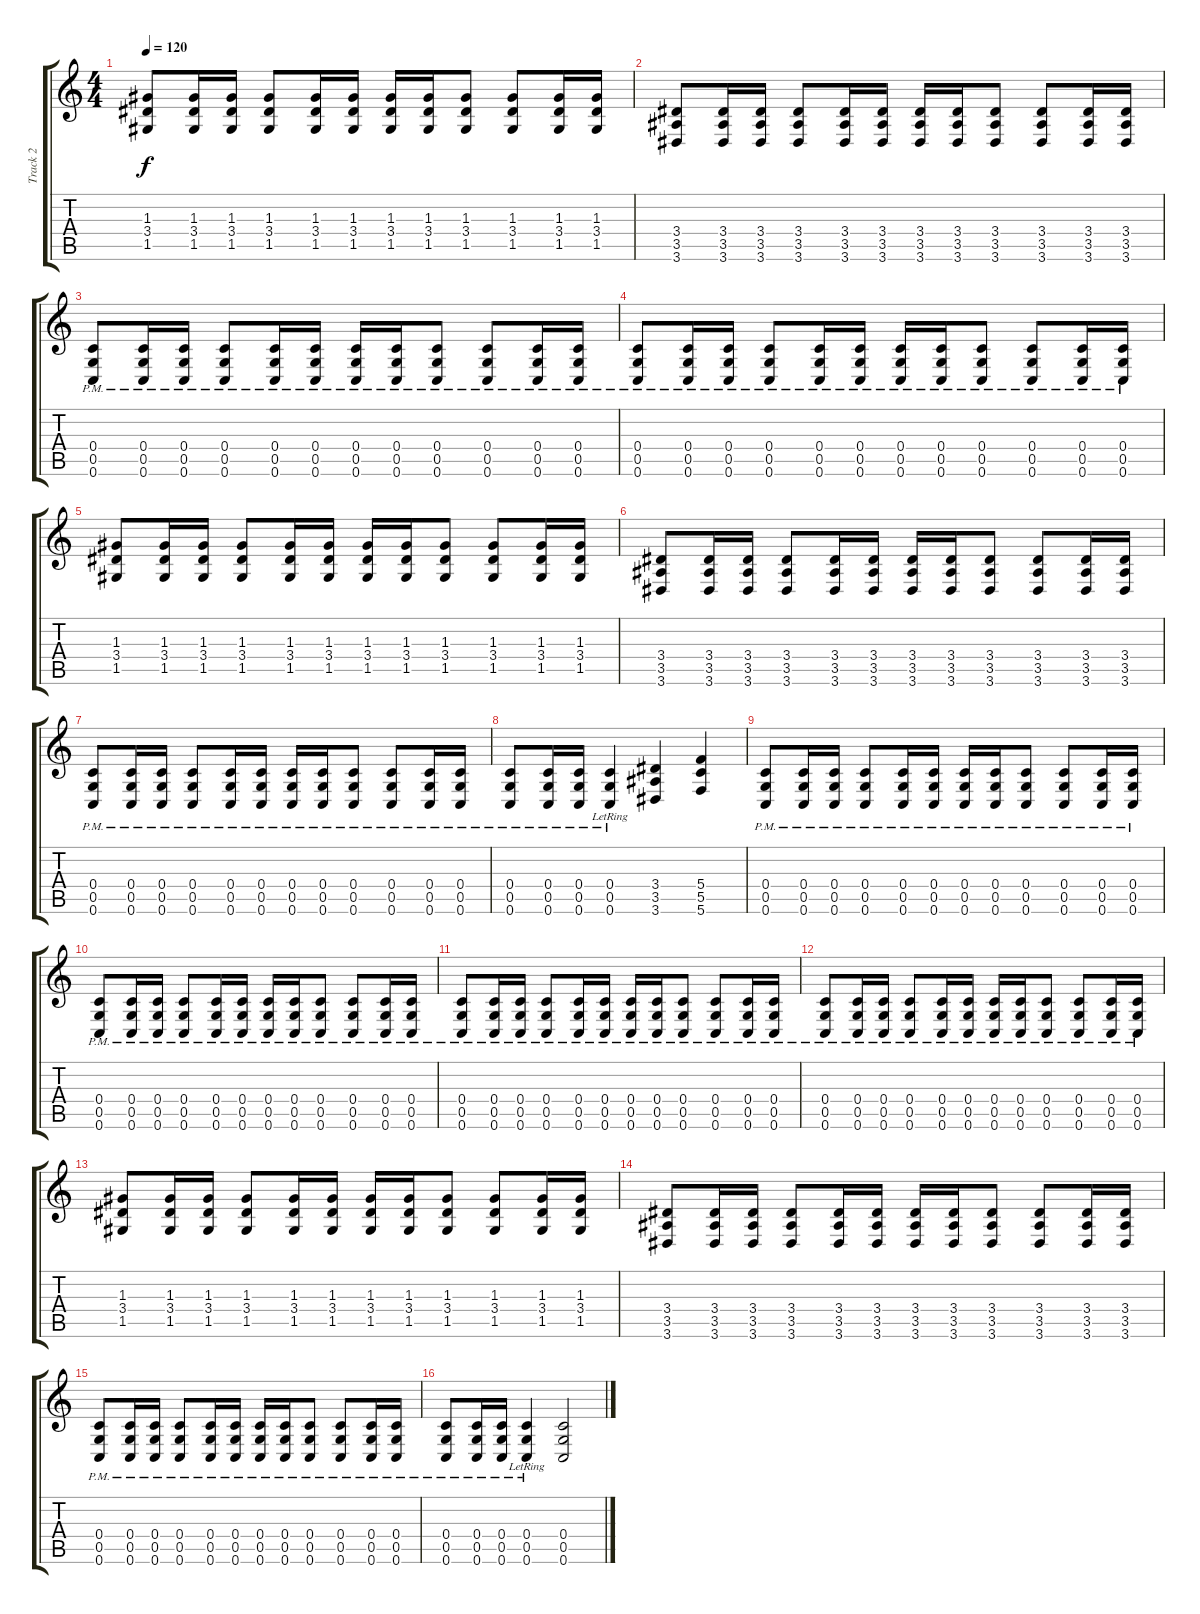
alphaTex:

\track ("Track 2" "Track 2") {instrument distortionguitar}
\staff {score tabs}
\tuning (E4 C4 G3 C3 G2 C2) {hide}
\ts (4 4)
\tempo 120
\clef g2
\ks c
(1.3 3.4 1.5).8{dy f} (1.3 3.4 1.5).16 (1.3 3.4 1.5).16 (1.3 3.4 1.5).8 (1.3 3.4 1.5).16 (1.3 3.4 1.5).16 (1.3 3.4 1.5).16 (1.3 3.4 1.5).16 (1.3 3.4 1.5).8 (1.3 3.4 1.5).8 (1.3 3.4 1.5).16 (1.3 3.4 1.5).16 |
(3.4 3.5 3.6).8 (3.4 3.5 3.6).16 (3.4 3.5 3.6).16 (3.4 3.5 3.6).8 (3.4 3.5 3.6).16 (3.4 3.5 3.6).16 (3.4 3.5 3.6).16 (3.4 3.5 3.6).16 (3.4 3.5 3.6).8 (3.4 3.5 3.6).8 (3.4 3.5 3.6).16 (3.4 3.5 3.6).16 |
(0.4{pm} 0.5{pm} 0.6{pm}).8 (0.4{pm} 0.5{pm} 0.6{pm}).16 (0.4{pm} 0.5{pm} 0.6{pm}).16 (0.4{pm} 0.5{pm} 0.6{pm}).8 (0.4{pm} 0.5{pm} 0.6{pm}).16 (0.4{pm} 0.5{pm} 0.6{pm}).16 (0.4{pm} 0.5{pm} 0.6{pm}).16 (0.4{pm} 0.5{pm} 0.6{pm}).16 (0.4{pm} 0.5{pm} 0.6{pm}).8 (0.4{pm} 0.5{pm} 0.6{pm}).8 (0.4{pm} 0.5{pm} 0.6{pm}).16 (0.4{pm} 0.5{pm} 0.6{pm}).16 |
(0.4{pm} 0.5{pm} 0.6{pm}).8 (0.4{pm} 0.5{pm} 0.6{pm}).16 (0.4{pm} 0.5{pm} 0.6{pm}).16 (0.4{pm} 0.5{pm} 0.6{pm}).8 (0.4{pm} 0.5{pm} 0.6{pm}).16 (0.4{pm} 0.5{pm} 0.6{pm}).16 (0.4{pm} 0.5{pm} 0.6{pm}).16 (0.4{pm} 0.5{pm} 0.6{pm}).16 (0.4{pm} 0.5{pm} 0.6{pm}).8 (0.4{pm} 0.5{pm} 0.6{pm}).8 (0.4{pm} 0.5{pm} 0.6{pm}).16 (0.4{pm} 0.5{pm} 0.6{pm}).16 |
(1.3 3.4 1.5).8 (1.3 3.4 1.5).16 (1.3 3.4 1.5).16 (1.3 3.4 1.5).8 (1.3 3.4 1.5).16 (1.3 3.4 1.5).16 (1.3 3.4 1.5).16 (1.3 3.4 1.5).16 (1.3 3.4 1.5).8 (1.3 3.4 1.5).8 (1.3 3.4 1.5).16 (1.3 3.4 1.5).16 |
(3.4 3.5 3.6).8 (3.4 3.5 3.6).16 (3.4 3.5 3.6).16 (3.4 3.5 3.6).8 (3.4 3.5 3.6).16 (3.4 3.5 3.6).16 (3.4 3.5 3.6).16 (3.4 3.5 3.6).16 (3.4 3.5 3.6).8 (3.4 3.5 3.6).8 (3.4 3.5 3.6).16 (3.4 3.5 3.6).16 |
(0.4{pm} 0.5{pm} 0.6{pm}).8 (0.4{pm} 0.5{pm} 0.6{pm}).16 (0.4{pm} 0.5{pm} 0.6{pm}).16 (0.4{pm} 0.5{pm} 0.6{pm}).8 (0.4{pm} 0.5{pm} 0.6{pm}).16 (0.4{pm} 0.5{pm} 0.6{pm}).16 (0.4{pm} 0.5{pm} 0.6{pm}).16 (0.4{pm} 0.5{pm} 0.6{pm}).16 (0.4{pm} 0.5{pm} 0.6{pm}).8 (0.4{pm} 0.5{pm} 0.6{pm}).8 (0.4{pm} 0.5{pm} 0.6{pm}).16 (0.4{pm} 0.5{pm} 0.6{pm}).16 |
(0.4{pm} 0.5{pm} 0.6{pm}).8 (0.4{pm} 0.5{pm} 0.6{pm}).16 (0.4{pm} 0.5{pm} 0.6{pm}).16 (0.4{pm lr} 0.5{pm lr} 0.6{pm lr}).4 (3.4 3.5 3.6).4 (5.4 5.5 5.6).4 |
(0.4{pm} 0.5{pm} 0.6{pm}).8 (0.4{pm} 0.5{pm} 0.6{pm}).16 (0.4{pm} 0.5{pm} 0.6{pm}).16 (0.4{pm} 0.5{pm} 0.6{pm}).8 (0.4{pm} 0.5{pm} 0.6{pm}).16 (0.4{pm} 0.5{pm} 0.6{pm}).16 (0.4{pm} 0.5{pm} 0.6{pm}).16 (0.4{pm} 0.5{pm} 0.6{pm}).16 (0.4{pm} 0.5{pm} 0.6{pm}).8 (0.4{pm} 0.5{pm} 0.6{pm}).8 (0.4{pm} 0.5{pm} 0.6{pm}).16 (0.4{pm} 0.5{pm} 0.6{pm}).16 |
(0.4{pm} 0.5{pm} 0.6{pm}).8 (0.4{pm} 0.5{pm} 0.6{pm}).16 (0.4{pm} 0.5{pm} 0.6{pm}).16 (0.4{pm} 0.5{pm} 0.6{pm}).8 (0.4{pm} 0.5{pm} 0.6{pm}).16 (0.4{pm} 0.5{pm} 0.6{pm}).16 (0.4{pm} 0.5{pm} 0.6{pm}).16 (0.4{pm} 0.5{pm} 0.6{pm}).16 (0.4{pm} 0.5{pm} 0.6{pm}).8 (0.4{pm} 0.5{pm} 0.6{pm}).8 (0.4{pm} 0.5{pm} 0.6{pm}).16 (0.4{pm} 0.5{pm} 0.6{pm}).16 |
(0.4{pm} 0.5{pm} 0.6{pm}).8 (0.4{pm} 0.5{pm} 0.6{pm}).16 (0.4{pm} 0.5{pm} 0.6{pm}).16 (0.4{pm} 0.5{pm} 0.6{pm}).8 (0.4{pm} 0.5{pm} 0.6{pm}).16 (0.4{pm} 0.5{pm} 0.6{pm}).16 (0.4{pm} 0.5{pm} 0.6{pm}).16 (0.4{pm} 0.5{pm} 0.6{pm}).16 (0.4{pm} 0.5{pm} 0.6{pm}).8 (0.4{pm} 0.5{pm} 0.6{pm}).8 (0.4{pm} 0.5{pm} 0.6{pm}).16 (0.4{pm} 0.5{pm} 0.6{pm}).16 |
(0.4{pm} 0.5{pm} 0.6{pm}).8 (0.4{pm} 0.5{pm} 0.6{pm}).16 (0.4{pm} 0.5{pm} 0.6{pm}).16 (0.4{pm} 0.5{pm} 0.6{pm}).8 (0.4{pm} 0.5{pm} 0.6{pm}).16 (0.4{pm} 0.5{pm} 0.6{pm}).16 (0.4{pm} 0.5{pm} 0.6{pm}).16 (0.4{pm} 0.5{pm} 0.6{pm}).16 (0.4{pm} 0.5{pm} 0.6{pm}).8 (0.4{pm} 0.5{pm} 0.6{pm}).8 (0.4{pm} 0.5{pm} 0.6{pm}).16 (0.4{pm} 0.5{pm} 0.6{pm}).16 |
(1.3 3.4 1.5).8 (1.3 3.4 1.5).16 (1.3 3.4 1.5).16 (1.3 3.4 1.5).8 (1.3 3.4 1.5).16 (1.3 3.4 1.5).16 (1.3 3.4 1.5).16 (1.3 3.4 1.5).16 (1.3 3.4 1.5).8 (1.3 3.4 1.5).8 (1.3 3.4 1.5).16 (1.3 3.4 1.5).16 |
(3.4 3.5 3.6).8 (3.4 3.5 3.6).16 (3.4 3.5 3.6).16 (3.4 3.5 3.6).8 (3.4 3.5 3.6).16 (3.4 3.5 3.6).16 (3.4 3.5 3.6).16 (3.4 3.5 3.6).16 (3.4 3.5 3.6).8 (3.4 3.5 3.6).8 (3.4 3.5 3.6).16 (3.4 3.5 3.6).16 |
(0.4{pm} 0.5{pm} 0.6{pm}).8 (0.4{pm} 0.5{pm} 0.6{pm}).16 (0.4{pm} 0.5{pm} 0.6{pm}).16 (0.4{pm} 0.5{pm} 0.6{pm}).8 (0.4{pm} 0.5{pm} 0.6{pm}).16 (0.4{pm} 0.5{pm} 0.6{pm}).16 (0.4{pm} 0.5{pm} 0.6{pm}).16 (0.4{pm} 0.5{pm} 0.6{pm}).16 (0.4{pm} 0.5{pm} 0.6{pm}).8 (0.4{pm} 0.5{pm} 0.6{pm}).8 (0.4{pm} 0.5{pm} 0.6{pm}).16 (0.4{pm} 0.5{pm} 0.6{pm}).16 |
(0.4{pm} 0.5{pm} 0.6{pm}).8 (0.4{pm} 0.5{pm} 0.6{pm}).16 (0.4{pm} 0.5{pm} 0.6{pm}).16 (0.4{pm lr} 0.5{pm lr} 0.6{pm lr}).4 (0.4 0.5 0.6).2
